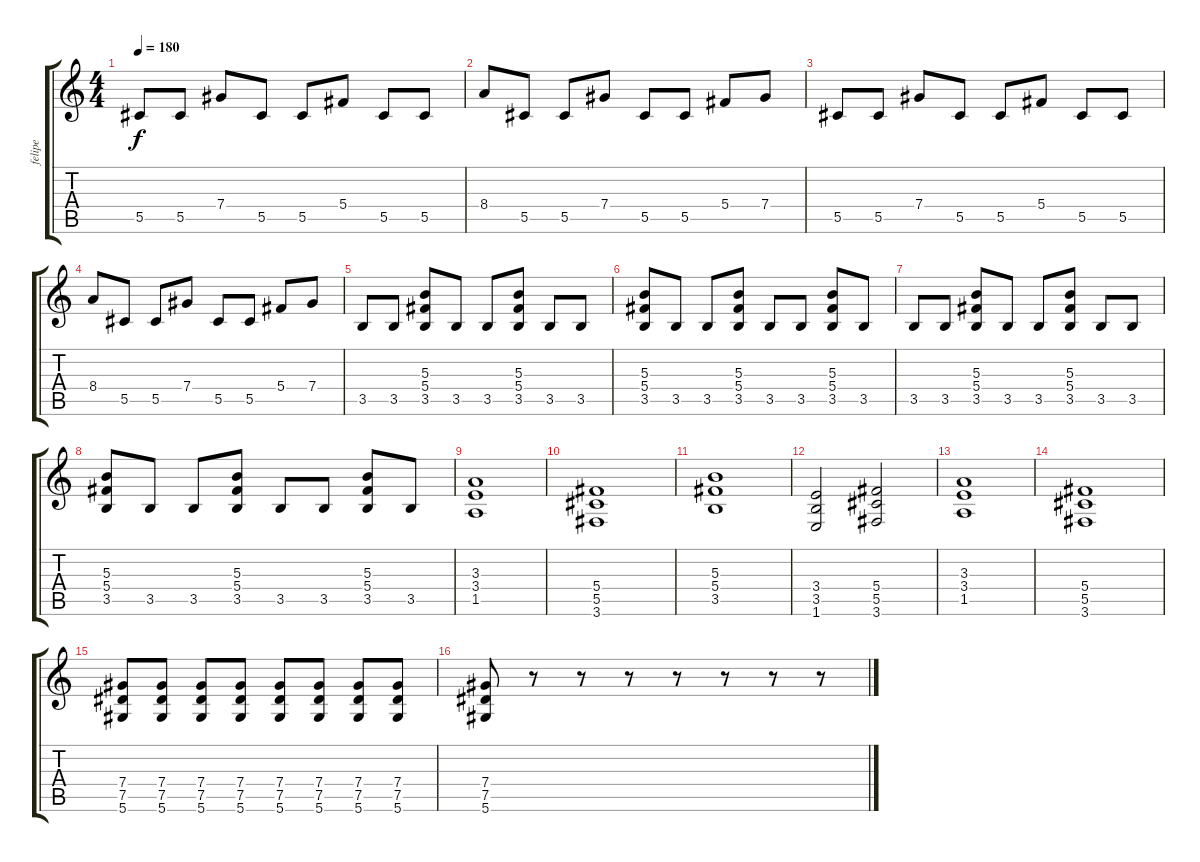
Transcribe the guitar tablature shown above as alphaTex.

\track ("felipe" "felipe") {instrument distortionguitar}
\staff {score tabs}
\tuning (Eb4 Bb3 Gb3 Db3 Ab2 Eb2) {hide}
\ts (4 4)
\tempo 180
\clef g2
\ks c
5.5.8{dy f} 5.5.8 7.4.8 5.5.8 5.5.8 5.4.8 5.5.8 5.5.8 |
8.4.8 5.5.8 5.5.8 7.4.8 5.5.8 5.5.8 5.4.8 7.4.8 |
5.5.8 5.5.8 7.4.8 5.5.8 5.5.8 5.4.8 5.5.8 5.5.8 |
8.4.8 5.5.8 5.5.8 7.4.8 5.5.8 5.5.8 5.4.8 7.4.8 |
3.5.8 3.5.8 (5.3 5.4 3.5).8 3.5.8 3.5.8 (5.3 5.4 3.5).8 3.5.8 3.5.8 |
(5.3 5.4 3.5).8 3.5.8 3.5.8 (5.3 5.4 3.5).8 3.5.8 3.5.8 (5.3 5.4 3.5).8 3.5.8 |
3.5.8 3.5.8 (5.3 5.4 3.5).8 3.5.8 3.5.8 (5.3 5.4 3.5).8 3.5.8 3.5.8 |
(5.3 5.4 3.5).8 3.5.8 3.5.8 (5.3 5.4 3.5).8 3.5.8 3.5.8 (5.3 5.4 3.5).8 3.5.8 |
(3.3 3.4 1.5).1 |
(5.4 5.5 3.6).1 |
(5.3 5.4 3.5).1 |
(3.4 3.5 1.6).2 (5.4 5.5 3.6).2 |
(3.3 3.4 1.5).1 |
(5.4 5.5 3.6).1 |
(7.4 7.5 5.6).8 (7.4 7.5 5.6).8 (7.4 7.5 5.6).8 (7.4 7.5 5.6).8 (7.4 7.5 5.6).8 (7.4 7.5 5.6).8 (7.4 7.5 5.6).8 (7.4 7.5 5.6).8 |
(7.4 7.5 5.6).8 r.8 r.8 r.8 r.8 r.8 r.8 r.8
